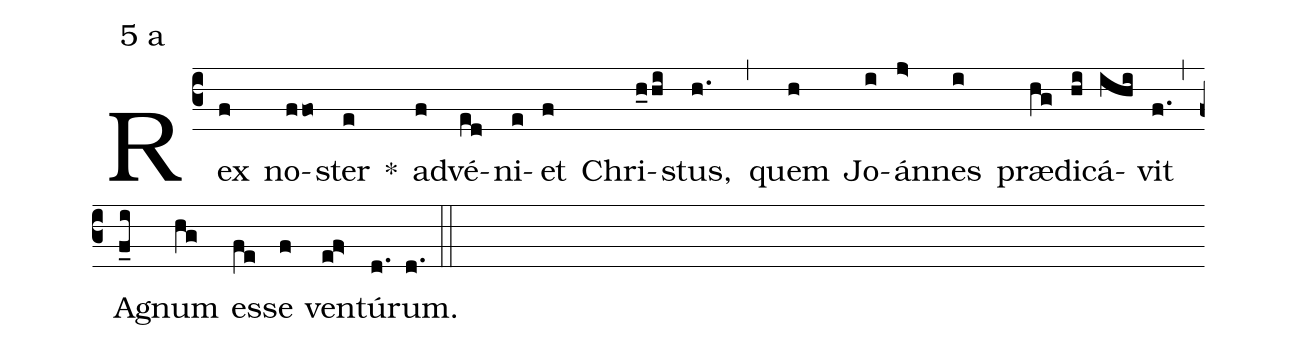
mode:5 a;
%%
(c3) Rex(f) no(ffo)ster(e) *() ad(f)vé(ed)ni(e)et(f) Chri(h_0/hi)stus,(h.) (,) quem(h) Jo(i)án(j>)nes(i) præ(hg)di(hi)cá(ihi)vit(f.) (,) A(f_i)gnum(hg) es(fe)se(f) ven(ef>)tú(d.)rum.(d.) (::)
